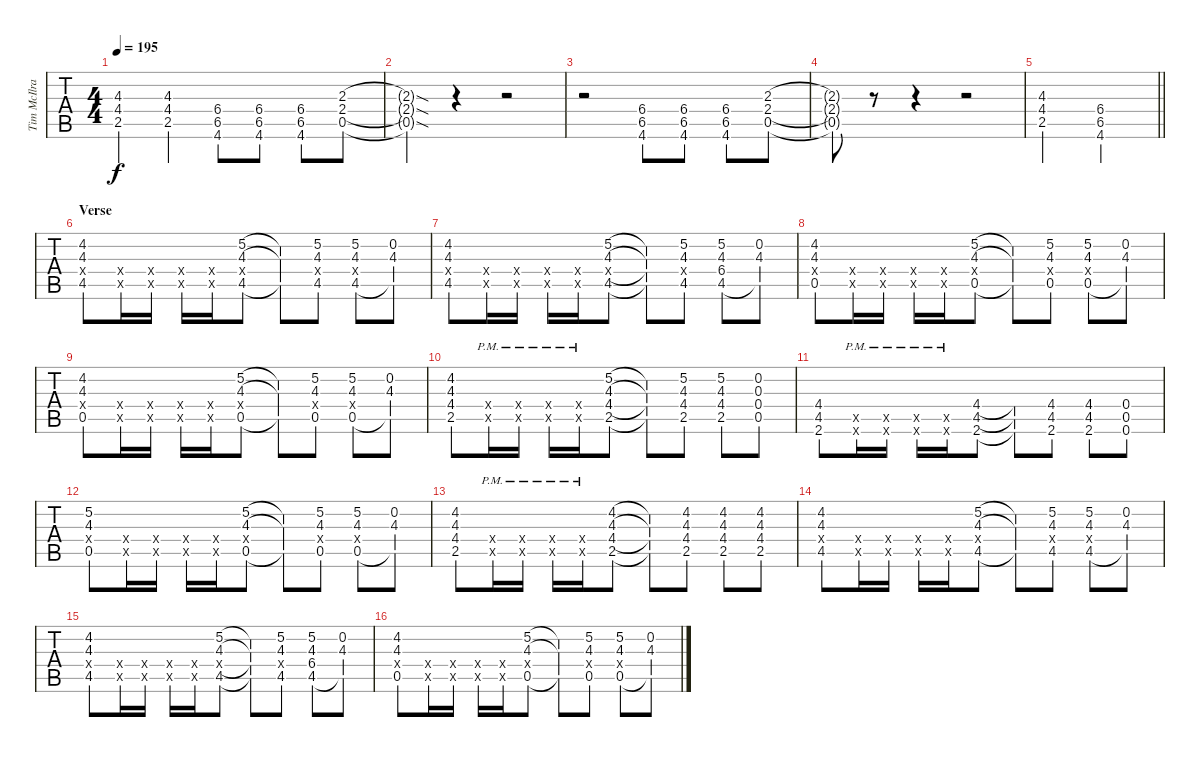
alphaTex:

\track ("Tim McIlrath - Guitar One" "Tim McIlra") {instrument distortionguitar}
\staff {tabs}
\tuning (Eb4 Bb3 Gb3 Db3 Ab2 Eb2) {hide}
\ts (4 4)
\tempo 195
\clef g2
\ks c
(4.3 4.4 2.5).4{dy f} (4.3 4.4 2.5).4 (6.4 6.5 4.6).8 (6.4 6.5 4.6).8 (6.4 6.5 4.6).8 (2.3 2.4 0.5).8 |
(2.3{sod t} 2.4{sod t} 0.5{sod t}).4 r.4 r.2 |
r.2 (6.4 6.5 4.6).8 (6.4 6.5 4.6).8 (6.4 6.5 4.6).8 (2.3 2.4 0.5).8 |
(2.3{t} 2.4{t} 0.5{t}).8 r.8 r.4 r.2 |
\barLineRight lightlight
(4.3 4.4 2.5).2 (6.4 6.5 4.6).2 |
\section ("" "Verse")
(4.2 4.3 4.4{x} 4.5).8 (6.4{x} 4.5{x}).16 (6.4{x} 4.5{x}).16 (6.4{x} 4.5{x}).16 (6.4{x} 4.5{x}).16 (5.2 4.3 6.4{x} 4.5).8 (5.2{t} 4.3{t} 4.5{t}).8 (5.2 4.3 6.4{x} 4.5).8 (5.2 4.3 6.4{x} 4.5).8 (0.2 4.3 4.5{t}).8 |
(4.2 4.3 4.4{x} 4.5).8 (6.4{x} 4.5{x}).16 (6.4{x} 4.5{x}).16 (6.4{x} 4.5{x}).16 (6.4{x} 4.5{x}).16 (5.2 4.3 6.4{x} 4.5).8 (5.2{t} 4.3{t} 6.4{t} 4.5{t}).8 (5.2 4.3 6.4{x} 4.5).8 (5.2 4.3 6.4 4.5).8 (0.2 4.3 4.5{t}).8 |
(4.2 4.3 4.4{x} 0.5).8 (0.4{x} 0.5{x}).16 (0.4{x} 0.5{x}).16 (0.4{x} 0.5{x}).16 (0.4{x} 0.5{x}).16 (5.2 4.3 0.4{x} 0.5).8 (5.2{t} 4.3{t} 0.5{t}).8 (5.2 4.3 0.4{x} 0.5).8 (5.2 4.3 0.4{x} 0.5).8 (0.2 4.3 0.5{t}).8 |
(4.2 4.3 4.4{x} 0.5).8 (0.4{x} 0.5{x}).16 (0.4{x} 0.5{x}).16 (0.4{x} 0.5{x}).16 (0.4{x} 0.5{x}).16 (5.2 4.3 0.4{x} 0.5).8 (5.2{t} 4.3{t} 0.5{t}).8 (5.2 4.3 0.4{x} 0.5).8 (5.2 4.3 0.4{x} 0.5).8 (0.2 4.3 0.5{t}).8 |
(4.2 4.3 4.4 2.5).8 (4.4{pm x} 2.5{pm x}).16 (4.4{pm x} 2.5{pm x}).16 (4.4{pm x} 2.5{pm x}).16 (4.4{pm x} 2.5{pm x}).16 (5.2 4.3 4.4 2.5).8 (5.2{t} 4.3{t} 4.4{t} 2.5{t}).8 (5.2 4.3 4.4 2.5).8 (5.2 4.3 4.4 2.5).8 (0.2 0.3 0.4 0.5).8 |
(4.4 4.5 2.6).8 (4.5{pm x} 2.6{pm x}).16 (4.5{pm x} 2.6{pm x}).16 (4.5{pm x} 2.6{pm x}).16 (4.5{pm x} 2.6{pm x}).16 (4.4 4.5 2.6).8 (4.4{t} 4.5{t} 2.6{t}).8 (4.4 4.5 2.6).8 (4.4 4.5 2.6).8 (0.4 0.5 0.6).8 |
(5.2 4.3 4.4{x} 0.5).8 (0.4{x} 0.5{x}).16 (0.4{x} 0.5{x}).16 (0.4{x} 0.5{x}).16 (0.4{x} 0.5{x}).16 (5.2 4.3 0.4{x} 0.5).8 (5.2{t} 4.3{t} 0.5{t}).8 (5.2 4.3 0.4{x} 0.5).8 (5.2 4.3 0.4{x} 0.5).8 (0.2 4.3 0.5{t}).8 |
(4.2 4.3 4.4 2.5).8 (4.4{pm x} 2.5{pm x}).16 (4.4{pm x} 2.5{pm x}).16 (4.4{pm x} 2.5{pm x}).16 (4.4{pm x} 2.5{pm x}).16 (4.2 4.3 4.4 2.5).8 (4.2{t} 4.3{t} 4.4{t} 2.5{t}).8 (4.2 4.3 4.4 2.5).8 (4.2 4.3 4.4 2.5).8 (4.2 4.3 4.4 2.5).8 |
(4.2 4.3 4.4{x} 4.5).8 (6.4{x} 4.5{x}).16 (6.4{x} 4.5{x}).16 (6.4{x} 4.5{x}).16 (6.4{x} 4.5{x}).16 (5.2 4.3 6.4{x} 4.5).8 (5.2{t} 4.3{t} 4.5{t}).8 (5.2 4.3 6.4{x} 4.5).8 (5.2 4.3 6.4{x} 4.5).8 (0.2 4.3 4.5{t}).8 |
(4.2 4.3 4.4{x} 4.5).8 (6.4{x} 4.5{x}).16 (6.4{x} 4.5{x}).16 (6.4{x} 4.5{x}).16 (6.4{x} 4.5{x}).16 (5.2 4.3 6.4{x} 4.5).8 (5.2{t} 4.3{t} 6.4{t} 4.5{t}).8 (5.2 4.3 6.4{x} 4.5).8 (5.2 4.3 6.4 4.5).8 (0.2 4.3 4.5{t}).8 |
(4.2 4.3 4.4{x} 0.5).8 (0.4{x} 0.5{x}).16 (0.4{x} 0.5{x}).16 (0.4{x} 0.5{x}).16 (0.4{x} 0.5{x}).16 (5.2 4.3 0.4{x} 0.5).8 (5.2{t} 4.3{t} 0.5{t}).8 (5.2 4.3 0.4{x} 0.5).8 (5.2 4.3 0.4{x} 0.5).8 (0.2 4.3 0.5{t}).8
